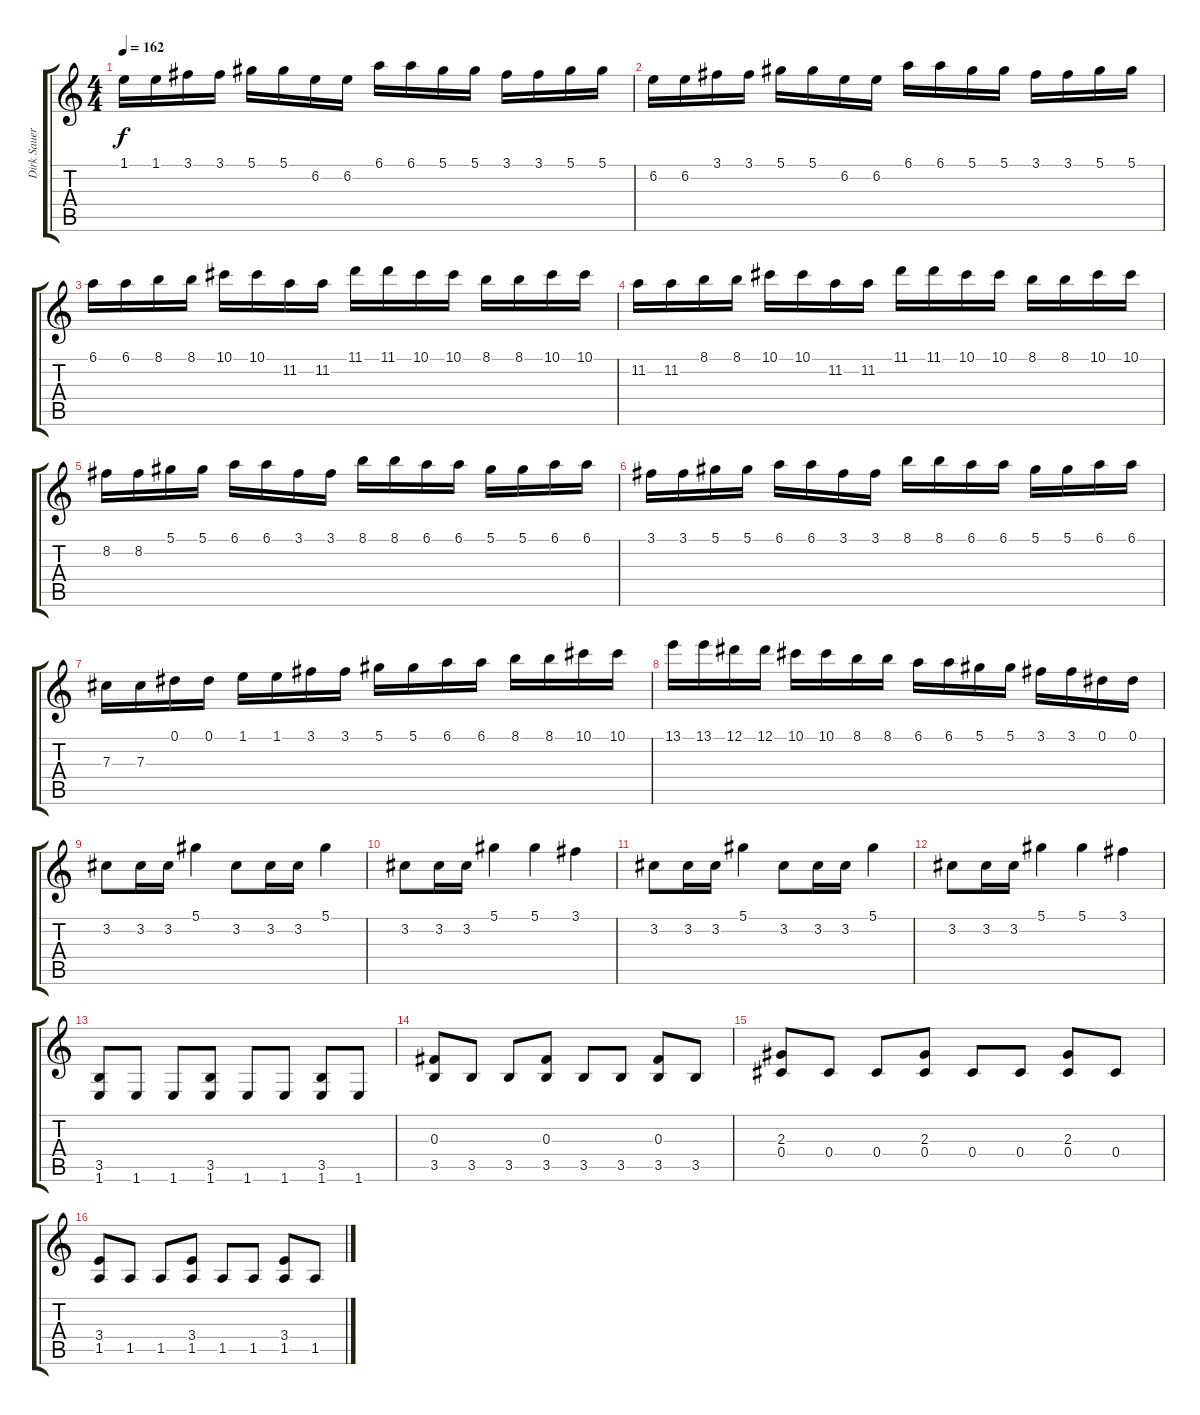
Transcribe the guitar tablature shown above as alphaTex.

\track ("Dirk Sauer" "Dirk Sauer") {instrument distortionguitar}
\staff {score tabs}
\tuning (Eb4 Bb3 Gb3 Db3 Ab2 Eb2) {hide}
\ts (4 4)
\tempo 162
\clef g2
\ks c
1.1.16{dy f} 1.1.16 3.1.16 3.1.16 5.1.16 5.1.16 6.2.16 6.2.16 6.1.16 6.1.16 5.1.16 5.1.16 3.1.16 3.1.16 5.1.16 5.1.16 |
6.2.16 6.2.16 3.1.16 3.1.16 5.1.16 5.1.16 6.2.16 6.2.16 6.1.16 6.1.16 5.1.16 5.1.16 3.1.16 3.1.16 5.1.16 5.1.16 |
6.1.16 6.1.16 8.1.16 8.1.16 10.1.16 10.1.16 11.2.16 11.2.16 11.1.16 11.1.16 10.1.16 10.1.16 8.1.16 8.1.16 10.1.16 10.1.16 |
11.2.16 11.2.16 8.1.16 8.1.16 10.1.16 10.1.16 11.2.16 11.2.16 11.1.16 11.1.16 10.1.16 10.1.16 8.1.16 8.1.16 10.1.16 10.1.16 |
8.2.16 8.2.16 5.1.16 5.1.16 6.1.16 6.1.16 3.1.16 3.1.16 8.1.16 8.1.16 6.1.16 6.1.16 5.1.16 5.1.16 6.1.16 6.1.16 |
3.1.16 3.1.16 5.1.16 5.1.16 6.1.16 6.1.16 3.1.16 3.1.16 8.1.16 8.1.16 6.1.16 6.1.16 5.1.16 5.1.16 6.1.16 6.1.16 |
7.3.16 7.3.16 0.1.16 0.1.16 1.1.16 1.1.16 3.1.16 3.1.16 5.1.16 5.1.16 6.1.16 6.1.16 8.1.16 8.1.16 10.1.16 10.1.16 |
13.1.16 13.1.16 12.1.16 12.1.16 10.1.16 10.1.16 8.1.16 8.1.16 6.1.16 6.1.16 5.1.16 5.1.16 3.1.16 3.1.16 0.1.16 0.1.16 |
3.2.8 3.2.16 3.2.16 5.1.4 3.2.8 3.2.16 3.2.16 5.1.4 |
3.2.8 3.2.16 3.2.16 5.1.4 5.1.4 3.1.4 |
3.2.8 3.2.16 3.2.16 5.1.4 3.2.8 3.2.16 3.2.16 5.1.4 |
3.2.8 3.2.16 3.2.16 5.1.4 5.1.4 3.1.4 |
(3.5 1.6).8 1.6.8 1.6.8 (3.5 1.6).8 1.6.8 1.6.8 (3.5 1.6).8 1.6.8 |
(0.3 3.5).8 3.5.8 3.5.8 (0.3 3.5).8 3.5.8 3.5.8 (0.3 3.5).8 3.5.8 |
(2.3 0.4).8 0.4.8 0.4.8 (2.3 0.4).8 0.4.8 0.4.8 (2.3 0.4).8 0.4.8 |
(3.4 1.5).8 1.5.8 1.5.8 (3.4 1.5).8 1.5.8 1.5.8 (3.4 1.5).8 1.5.8
